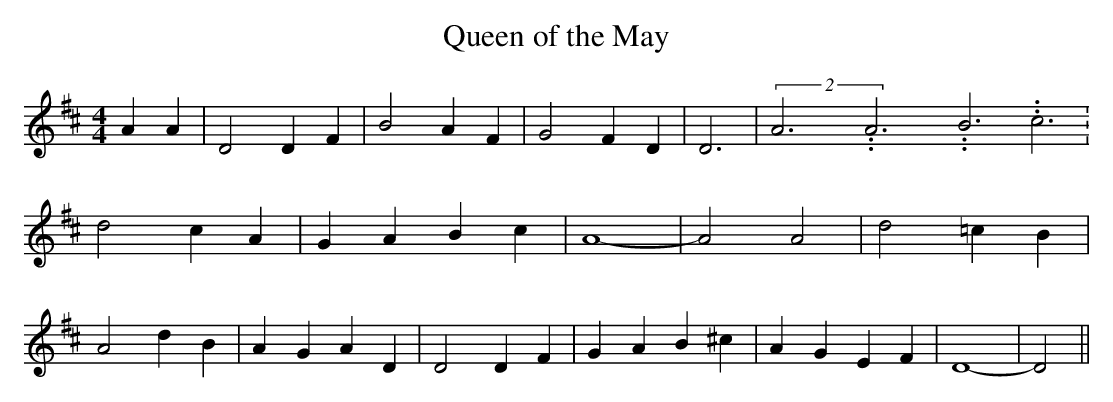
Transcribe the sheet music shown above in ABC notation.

X:1
T:Queen of the May
M:4/4
L:1/4
K:D
 A A| D2 D F| B2 A F| G2 F D| D3|(2A3.99999962500005/11.9999985000002A3.99999962500005/11.9999985000002B3.99999962500005/11.9999985000002 c3.99999962500005/11.9999985000002|\
 d2 c A| G- A B c| A4-| A2 A2| d2 =c B| A2 d- B| A- G A D| D2 D F|\
 G- A B ^c| A- G E F| D4-| D2||
